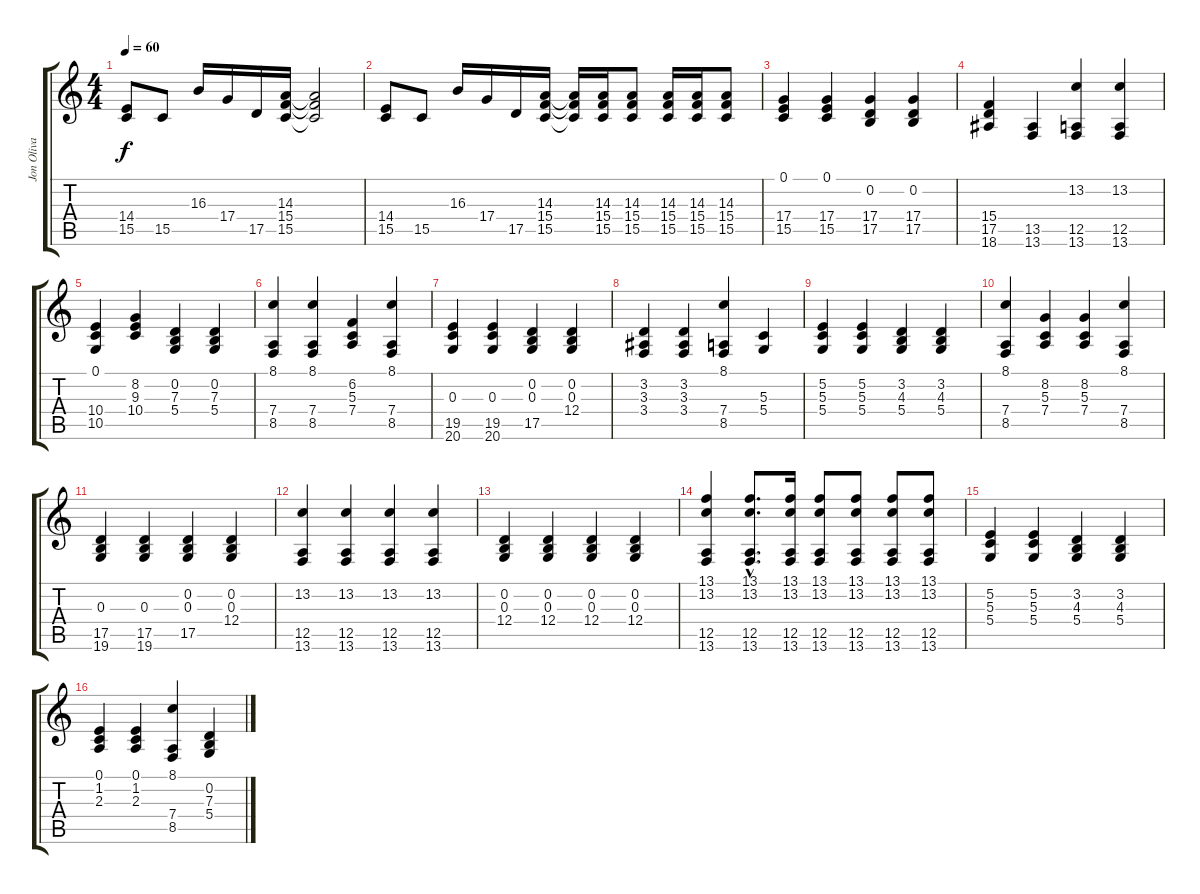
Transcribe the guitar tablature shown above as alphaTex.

\track ("Jon Oliva" "Jon Oliva") {instrument acousticgrandpiano}
\staff {score tabs}
\tuning (E4 B3 G3 D3 A2 E2) {hide}
\ts (4 4)
\tempo 60
\clef g2
\ks c
(14.4 15.5).8{dy f} 15.5.8 16.3.16 17.4.16 17.5.16 (14.3 15.4 15.5).16 (14.3{t} 15.4{t} 15.5{t}).2 |
(14.4 15.5).8 15.5.8 16.3.16 17.4.16 17.5.16 (14.3 15.4 15.5).16 (14.3{t} 15.4{t} 15.5{t}).16 (14.3 15.4 15.5).16 (14.3 15.4 15.5).8 (14.3 15.4 15.5).16 (14.3 15.4 15.5).16 (14.3 15.4 15.5).8 |
(0.1 17.4 15.5).4 (0.1 17.4 15.5).4 (0.2 17.4 17.5).4 (0.2 17.4 17.5).4 |
(15.4 17.5 18.6).4 (13.5 13.6).4 (13.2 12.5 13.6).4 (13.2 12.5 13.6).4 |
(0.1 10.4 10.5).4 (8.2 9.3 10.4).4 (0.2 7.3 5.4).4 (0.2 7.3 5.4).4 |
(8.1 7.4 8.5).4 (8.1 7.4 8.5).4 (6.2 5.3 7.4).4 (8.1 7.4 8.5).4 |
(0.3 19.5 20.6).4 (0.3 19.5 20.6).4 (0.2 0.3 17.5).4 (0.2 0.3 12.4).4 |
(3.2 3.3 3.4).4 (3.2 3.3 3.4).4 (8.1 7.4 8.5).4 (5.3 5.4).4 |
(5.2 5.3 5.4).4 (5.2 5.3 5.4).4 (3.2 4.3 5.4).4 (3.2 4.3 5.4).4 |
(8.1 7.4 8.5).4 (8.2 5.3 7.4).4 (8.2 5.3 7.4).4 (8.1 7.4 8.5).4 |
(0.3 17.5 19.6).4 (0.3 17.5 19.6).4 (0.2 0.3 17.5).4 (0.2 0.3 12.4).4 |
(13.2 12.5 13.6).4 (13.2 12.5 13.6).4 (13.2 12.5 13.6).4 (13.2 12.5 13.6).4 |
(0.2 0.3 12.4).4 (0.2 0.3 12.4).4 (0.2 0.3 12.4).4 (0.2 0.3 12.4).4 |
(13.1 13.2 12.5 13.6).4 (13.1{hac} 13.2{hac} 12.5{hac} 13.6{hac}).8{d} (13.1 13.2 12.5 13.6).16 (13.1 13.2 12.5 13.6).8 (13.1 13.2 12.5 13.6).8 (13.1 13.2 12.5 13.6).8 (13.1 13.2 12.5 13.6).8 |
(5.2 5.3 5.4).4 (5.2 5.3 5.4).4 (3.2 4.3 5.4).4 (3.2 4.3 5.4).4 |
(0.1 1.2 2.3).4 (0.1 1.2 2.3).4 (8.1 7.4 8.5).4 (0.2 7.3 5.4).4
